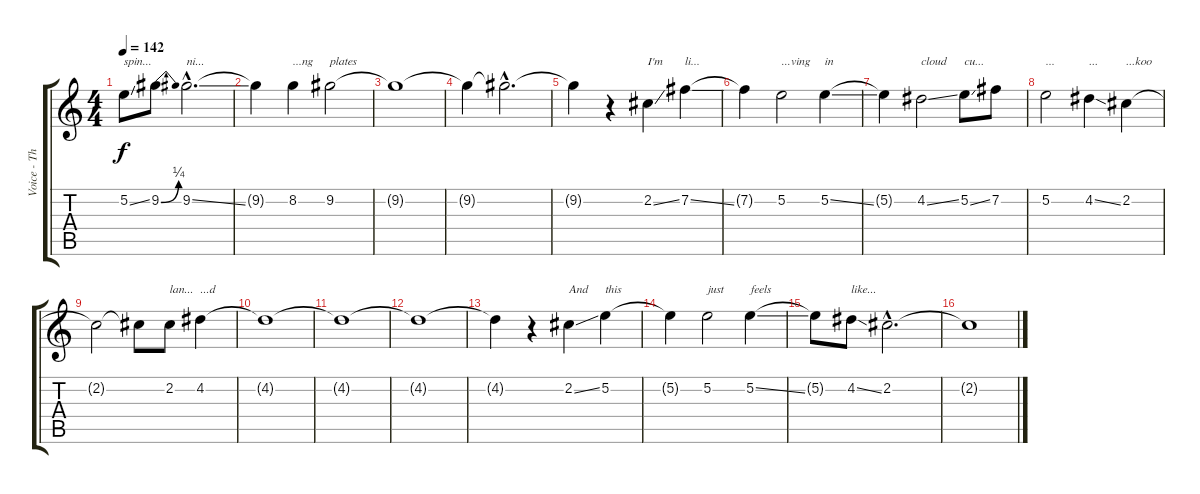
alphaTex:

\track ("Voice - Thom Yorke" "Voice - Th") {instrument fretlessbass}
\staff {score tabs}
\tuning (E4 B3 G3 D3 A2 E2) {hide}
\ts (4 4)
\tempo 142
\clef g2
\ks c
5.2{ss}.8{txt "spin..." dy f} 9.2{be (bend 0 0 60 1)}.8 9.2{ss hac}.2{d txt "ni..."} |
9.2{t}.4 8.2.4{txt "...ng"} 9.2.2{txt "plates"} |
9.2{t}.1 |
9.2{t}.4 9.2{hac t}.2{d} |
9.2{t}.4 r.4 2.2{ss}.4{txt "I'm"} 7.2{ss}.4{txt "li..."} |
7.2{t}.4 5.2.2{txt "...ving"} 5.2{ss}.4{txt "in"} |
5.2{t}.4 4.2{ss}.2{txt "cloud"} 5.2{ss}.8{txt "cu..."} 7.2.8 |
5.2.2{txt "..."} 4.2{ss}.4{txt "..."} 2.2.4{txt "...koo"} |
2.2{t}.2 2.2{t}.8 2.2.8{txt "lan..."} 4.2.4{txt "...d"} |
4.2{t}.1 |
4.2{t}.1 |
4.2{t}.1 |
4.2{t}.4 r.4 2.2{ss}.4{txt "And"} 5.2.4{txt "this"} |
5.2{t}.4 5.2.2{txt "just"} 5.2{ss}.4{txt "feels"} |
5.2{t}.8 4.2{ss}.8{txt "like..."} 2.2{hac}.2{d} |
2.2{t}.1
